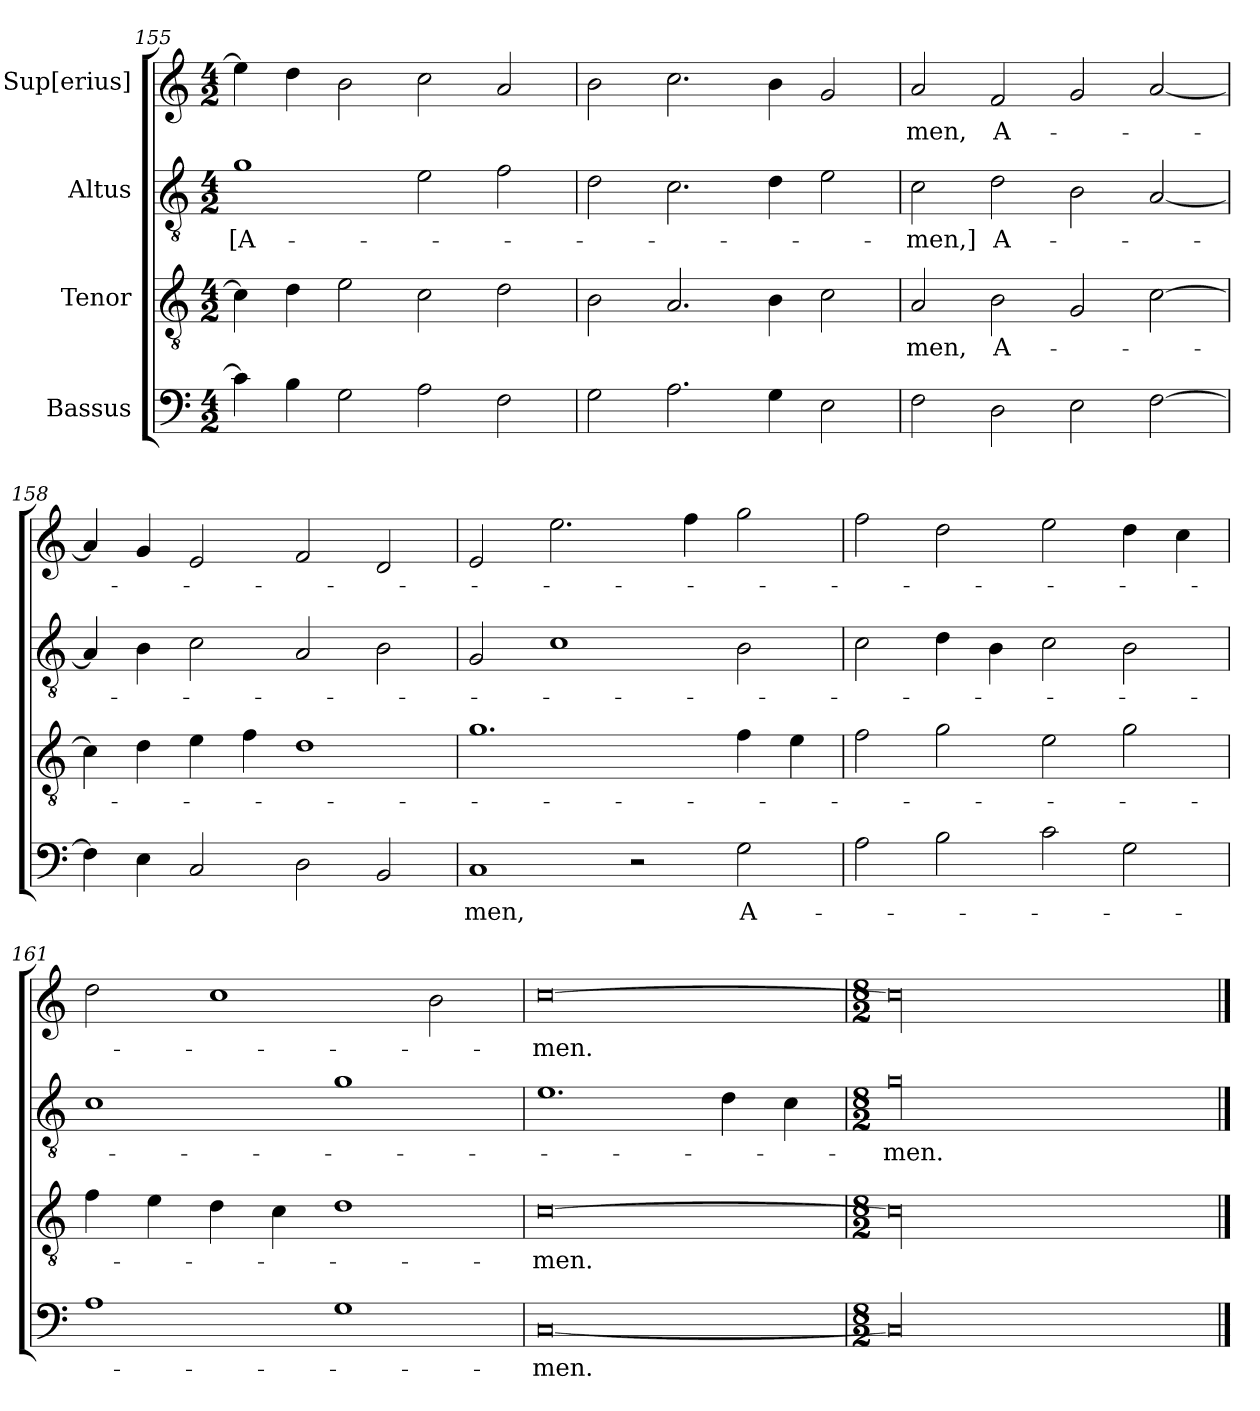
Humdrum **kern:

**kern	**text	**kern	**text	**kern	**text	**kern	**text
*part4	*part4	*part3	*part3	*part2	*part2	*part1	*part1
*staff4	*staff4	*staff3	*staff3	*staff2	*staff2	*staff1	*staff1
*I"Bassus	*	*I"Tenor	*	*I"Altus	*	*I"Sup[erius]	*
*clefF4	*	*clefGv2	*	*clefGv2	*	*clefG2	*
*k[]	*	*k[]	*	*k[]	*	*k[]	*
*M4/2	*	*M4/2	*	*M4/2	*	*M4/2	*
=155	=155	=155	=155	=155	=155	=155	=155
4c\]	.	4c\]	.	1g\	[A-	4ee\]	.
4B\	.	4d\	.	.	.	4dd\	.
2G\	.	2e\	.	.	.	2b\	.
2A\	.	2c\	.	2e\	.	2cc\	.
2F\	.	2d\	.	2f\	.	2a/	.
=156	=156	=156	=156	=156	=156	=156	=156
2G\	.	2B\	.	2d\	.	2b\	.
2.A\	.	2.A/	.	2.c\	.	2.cc\	.
4G\	.	4B\	.	4d\	.	4b\	.
2E\	.	2c\	.	2e\	.	2g/	.
=157	=157	=157	=157	=157	=157	=157	=157
2F\	.	2A/	-men,	2c\	-men,]	2a/	-men,
2D\	.	2B\	A-	2d\	A-	2f/	A-
2E\	.	2G/	.	2B\	.	2g/	.
[2F\	.	[2c\	.	[2A/	.	[2a/	.
=158	=158	=158	=158	=158	=158	=158	=158
4F\]	.	4c\]	.	4A/]	.	4a/]	.
4E\	.	4d\	.	4B\	.	4g/	.
2C/	.	4e\	.	2c\	.	2e/	.
.	.	4f\	.	.	.	.	.
2D\	.	1d\	.	2A/	.	2f/	.
2BB/	.	.	.	2B\	.	2d/	.
=159	=159	=159	=159	=159	=159	=159	=159
1C/	-men,	1.g\	.	2G/	.	2e/	.
.	.	.	.	1c\	.	2.ee\	.
2r	.	.	.	.	.	.	.
.	.	.	.	.	.	4ff\	.
2G\	A-	4f\	.	2B\	.	2gg\	.
.	.	4e\	.	.	.	.	.
=160	=160	=160	=160	=160	=160	=160	=160
2A\	.	2f\	.	2c\	.	2ff\	.
2B\	.	2g\	.	4d\	.	2dd\	.
.	.	.	.	4B\	.	.	.
2c\	.	2e\	.	2c\	.	2ee\	.
2G\	.	2g\	.	2B\	.	4dd\	.
.	.	.	.	.	.	4cc\	.
=161	=161	=161	=161	=161	=161	=161	=161
1A\	.	4f\	.	1c\	.	2dd\	.
.	.	4e\	.	.	.	.	.
.	.	4d\	.	.	.	1cc\	.
.	.	4c\	.	.	.	.	.
1G\	.	1d\	.	1g\	.	.	.
.	.	.	.	.	.	2b\	.
=162	=162	=162	=162	=162	=162	=162	=162
[0C/	-men.	[0c\	-men.	1.e\	.	[0cc\	-men.
.	.	.	.	4d\	.	.	.
.	.	.	.	4c\	.	.	.
=163	=163	=163	=163	=163	=163	=163	=163
*M8/2	*	*M8/2	*	*M8/2	*	*M8/2	*
00C/]	.	00c\]	.	00g\	-men.	00cc\]	.
==	==	==	==	==	==	==	==
*-	*-	*-	*-	*-	*-	*-	*-
